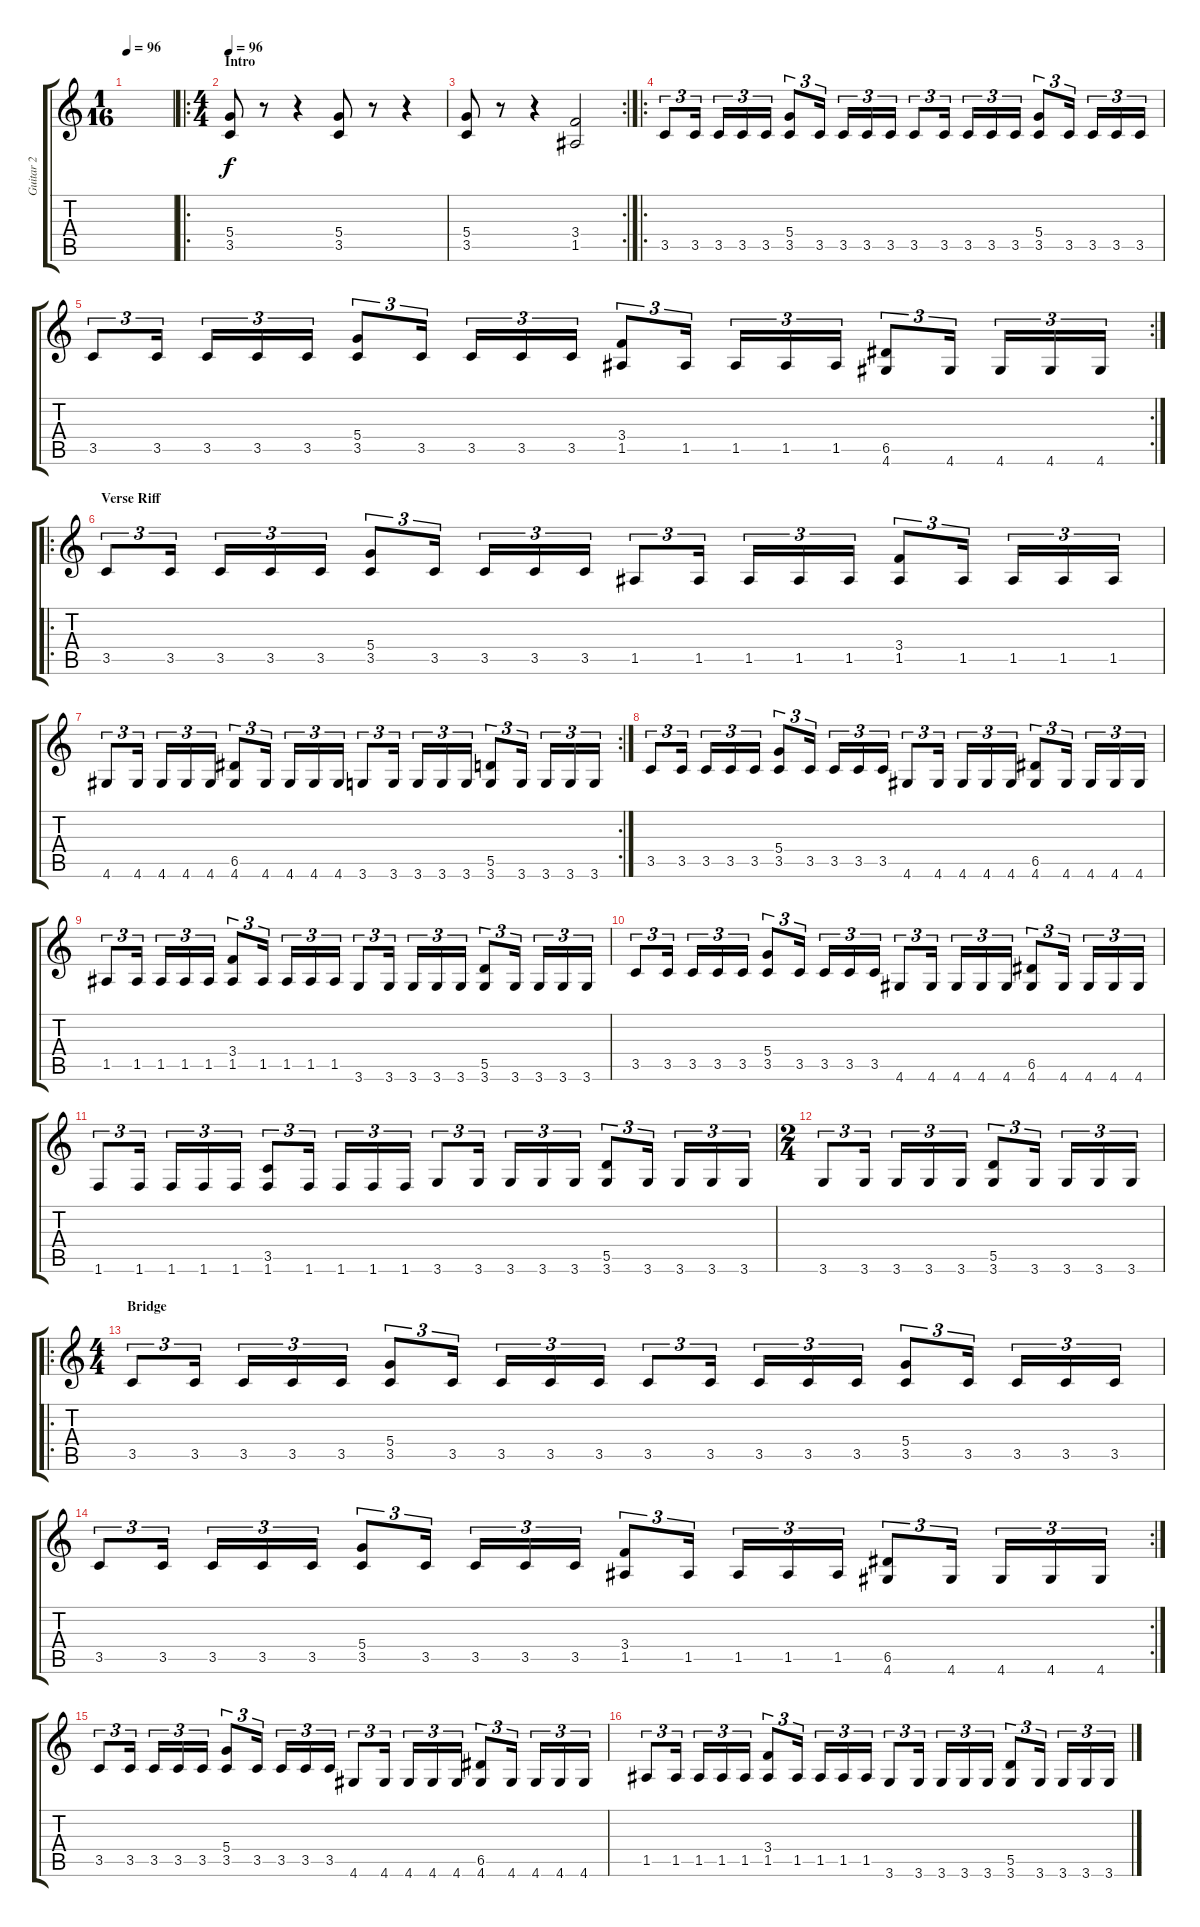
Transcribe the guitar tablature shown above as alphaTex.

\track ("Guitar 2" "Guitar 2") {instrument overdrivenguitar}
\staff {score tabs}
\tuning (E4 B3 G3 D3 A2 E2) {hide}
\ts (1 16)
\tempo 96
\clef g2
\ks c
|
\ro
\ts (4 4)
\section ("" "Intro")
\tempo 96
(5.4 3.5).8 r.8 r.4 (5.4 3.5).8 r.8 r.4 |
\rc 2
(5.4 3.5).8 r.8 r.4 (3.4 1.5).2 |
\ro
3.5.8{tu (3 2)} 3.5.16{tu (3 2)} 3.5.16{tu (3 2)} 3.5.16{tu (3 2)} 3.5.16{tu (3 2)} (5.4 3.5).8{tu (3 2)} 3.5.16{tu (3 2)} 3.5.16{tu (3 2)} 3.5.16{tu (3 2)} 3.5.16{tu (3 2)} 3.5.8{tu (3 2)} 3.5.16{tu (3 2)} 3.5.16{tu (3 2)} 3.5.16{tu (3 2)} 3.5.16{tu (3 2)} (5.4 3.5).8{tu (3 2)} 3.5.16{tu (3 2)} 3.5.16{tu (3 2)} 3.5.16{tu (3 2)} 3.5.16{tu (3 2)} |
\rc 2
3.5.8{tu (3 2)} 3.5.16{tu (3 2)} 3.5.16{tu (3 2)} 3.5.16{tu (3 2)} 3.5.16{tu (3 2)} (5.4 3.5).8{tu (3 2)} 3.5.16{tu (3 2)} 3.5.16{tu (3 2)} 3.5.16{tu (3 2)} 3.5.16{tu (3 2)} (3.4 1.5).8{tu (3 2)} 1.5.16{tu (3 2)} 1.5.16{tu (3 2)} 1.5.16{tu (3 2)} 1.5.16{tu (3 2)} (6.5 4.6).8{tu (3 2)} 4.6.16{tu (3 2)} 4.6.16{tu (3 2)} 4.6.16{tu (3 2)} 4.6.16{tu (3 2)} |
\ro
\section ("" "Verse Riff")
3.5.8{tu (3 2)} 3.5.16{tu (3 2)} 3.5.16{tu (3 2)} 3.5.16{tu (3 2)} 3.5.16{tu (3 2)} (5.4 3.5).8{tu (3 2)} 3.5.16{tu (3 2)} 3.5.16{tu (3 2)} 3.5.16{tu (3 2)} 3.5.16{tu (3 2)} 1.5.8{tu (3 2)} 1.5.16{tu (3 2)} 1.5.16{tu (3 2)} 1.5.16{tu (3 2)} 1.5.16{tu (3 2)} (3.4 1.5).8{tu (3 2)} 1.5.16{tu (3 2)} 1.5.16{tu (3 2)} 1.5.16{tu (3 2)} 1.5.16{tu (3 2)} |
\rc 2
4.6.8{tu (3 2)} 4.6.16{tu (3 2)} 4.6.16{tu (3 2)} 4.6.16{tu (3 2)} 4.6.16{tu (3 2)} (6.5 4.6).8{tu (3 2)} 4.6.16{tu (3 2)} 4.6.16{tu (3 2)} 4.6.16{tu (3 2)} 4.6.16{tu (3 2)} 3.6.8{tu (3 2)} 3.6.16{tu (3 2)} 3.6.16{tu (3 2)} 3.6.16{tu (3 2)} 3.6.16{tu (3 2)} (5.5 3.6).8{tu (3 2)} 3.6.16{tu (3 2)} 3.6.16{tu (3 2)} 3.6.16{tu (3 2)} 3.6.16{tu (3 2)} |
3.5.8{tu (3 2)} 3.5.16{tu (3 2)} 3.5.16{tu (3 2)} 3.5.16{tu (3 2)} 3.5.16{tu (3 2)} (5.4 3.5).8{tu (3 2)} 3.5.16{tu (3 2)} 3.5.16{tu (3 2)} 3.5.16{tu (3 2)} 3.5.16{tu (3 2)} 4.6.8{tu (3 2)} 4.6.16{tu (3 2)} 4.6.16{tu (3 2)} 4.6.16{tu (3 2)} 4.6.16{tu (3 2)} (6.5 4.6).8{tu (3 2)} 4.6.16{tu (3 2)} 4.6.16{tu (3 2)} 4.6.16{tu (3 2)} 4.6.16{tu (3 2)} |
1.5.8{tu (3 2)} 1.5.16{tu (3 2)} 1.5.16{tu (3 2)} 1.5.16{tu (3 2)} 1.5.16{tu (3 2)} (3.4 1.5).8{tu (3 2)} 1.5.16{tu (3 2)} 1.5.16{tu (3 2)} 1.5.16{tu (3 2)} 1.5.16{tu (3 2)} 3.6.8{tu (3 2)} 3.6.16{tu (3 2)} 3.6.16{tu (3 2)} 3.6.16{tu (3 2)} 3.6.16{tu (3 2)} (5.5 3.6).8{tu (3 2)} 3.6.16{tu (3 2)} 3.6.16{tu (3 2)} 3.6.16{tu (3 2)} 3.6.16{tu (3 2)} |
3.5.8{tu (3 2)} 3.5.16{tu (3 2)} 3.5.16{tu (3 2)} 3.5.16{tu (3 2)} 3.5.16{tu (3 2)} (5.4 3.5).8{tu (3 2)} 3.5.16{tu (3 2)} 3.5.16{tu (3 2)} 3.5.16{tu (3 2)} 3.5.16{tu (3 2)} 4.6.8{tu (3 2)} 4.6.16{tu (3 2)} 4.6.16{tu (3 2)} 4.6.16{tu (3 2)} 4.6.16{tu (3 2)} (6.5 4.6).8{tu (3 2)} 4.6.16{tu (3 2)} 4.6.16{tu (3 2)} 4.6.16{tu (3 2)} 4.6.16{tu (3 2)} |
1.6.8{tu (3 2)} 1.6.16{tu (3 2)} 1.6.16{tu (3 2)} 1.6.16{tu (3 2)} 1.6.16{tu (3 2)} (3.5 1.6).8{tu (3 2)} 1.6.16{tu (3 2)} 1.6.16{tu (3 2)} 1.6.16{tu (3 2)} 1.6.16{tu (3 2)} 3.6.8{tu (3 2)} 3.6.16{tu (3 2)} 3.6.16{tu (3 2)} 3.6.16{tu (3 2)} 3.6.16{tu (3 2)} (5.5 3.6).8{tu (3 2)} 3.6.16{tu (3 2)} 3.6.16{tu (3 2)} 3.6.16{tu (3 2)} 3.6.16{tu (3 2)} |
\ts (2 4)
3.6.8{tu (3 2)} 3.6.16{tu (3 2)} 3.6.16{tu (3 2)} 3.6.16{tu (3 2)} 3.6.16{tu (3 2)} (5.5 3.6).8{tu (3 2)} 3.6.16{tu (3 2)} 3.6.16{tu (3 2)} 3.6.16{tu (3 2)} 3.6.16{tu (3 2)} |
\ro
\ts (4 4)
\section ("" "Bridge")
3.5.8{tu (3 2)} 3.5.16{tu (3 2)} 3.5.16{tu (3 2)} 3.5.16{tu (3 2)} 3.5.16{tu (3 2)} (5.4 3.5).8{tu (3 2)} 3.5.16{tu (3 2)} 3.5.16{tu (3 2)} 3.5.16{tu (3 2)} 3.5.16{tu (3 2)} 3.5.8{tu (3 2)} 3.5.16{tu (3 2)} 3.5.16{tu (3 2)} 3.5.16{tu (3 2)} 3.5.16{tu (3 2)} (5.4 3.5).8{tu (3 2)} 3.5.16{tu (3 2)} 3.5.16{tu (3 2)} 3.5.16{tu (3 2)} 3.5.16{tu (3 2)} |
\rc 2
3.5.8{tu (3 2)} 3.5.16{tu (3 2)} 3.5.16{tu (3 2)} 3.5.16{tu (3 2)} 3.5.16{tu (3 2)} (5.4 3.5).8{tu (3 2)} 3.5.16{tu (3 2)} 3.5.16{tu (3 2)} 3.5.16{tu (3 2)} 3.5.16{tu (3 2)} (3.4 1.5).8{tu (3 2)} 1.5.16{tu (3 2)} 1.5.16{tu (3 2)} 1.5.16{tu (3 2)} 1.5.16{tu (3 2)} (6.5 4.6).8{tu (3 2)} 4.6.16{tu (3 2)} 4.6.16{tu (3 2)} 4.6.16{tu (3 2)} 4.6.16{tu (3 2)} |
3.5.8{tu (3 2)} 3.5.16{tu (3 2)} 3.5.16{tu (3 2)} 3.5.16{tu (3 2)} 3.5.16{tu (3 2)} (5.4 3.5).8{tu (3 2)} 3.5.16{tu (3 2)} 3.5.16{tu (3 2)} 3.5.16{tu (3 2)} 3.5.16{tu (3 2)} 4.6.8{tu (3 2)} 4.6.16{tu (3 2)} 4.6.16{tu (3 2)} 4.6.16{tu (3 2)} 4.6.16{tu (3 2)} (6.5 4.6).8{tu (3 2)} 4.6.16{tu (3 2)} 4.6.16{tu (3 2)} 4.6.16{tu (3 2)} 4.6.16{tu (3 2)} |
1.5.8{tu (3 2)} 1.5.16{tu (3 2)} 1.5.16{tu (3 2)} 1.5.16{tu (3 2)} 1.5.16{tu (3 2)} (3.4 1.5).8{tu (3 2)} 1.5.16{tu (3 2)} 1.5.16{tu (3 2)} 1.5.16{tu (3 2)} 1.5.16{tu (3 2)} 3.6.8{tu (3 2)} 3.6.16{tu (3 2)} 3.6.16{tu (3 2)} 3.6.16{tu (3 2)} 3.6.16{tu (3 2)} (5.5 3.6).8{tu (3 2)} 3.6.16{tu (3 2)} 3.6.16{tu (3 2)} 3.6.16{tu (3 2)} 3.6.16{tu (3 2)}
